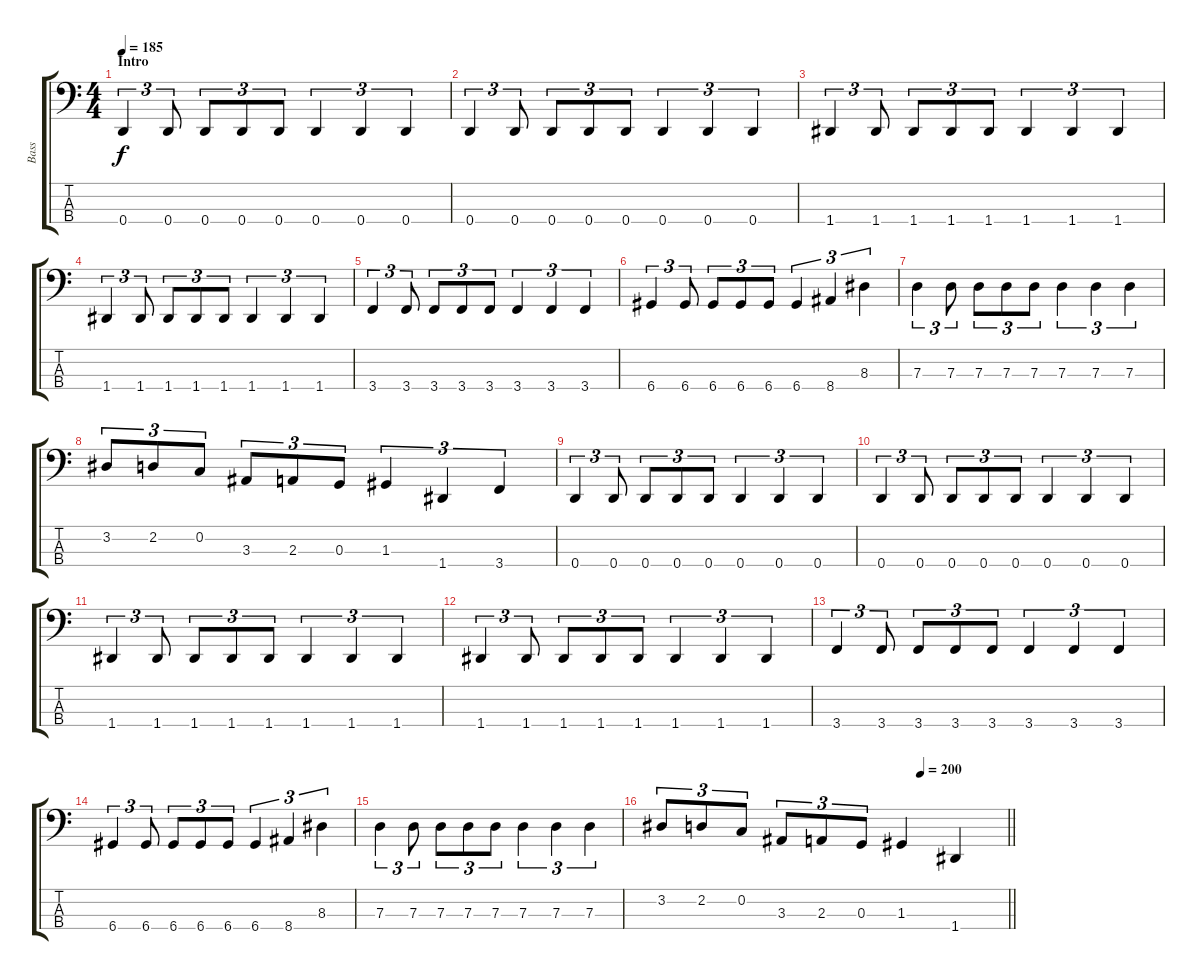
\track ("Bass" "Bass") {instrument electricbasspick}
\staff {score tabs}
\tuning (F2 C2 G1 D1) {hide}
\ts (4 4)
\section ("" "Intro")
\tempo 185
\clef f4
\ks c
0.4.4{tu (3 2) dy f instrument electricbasspick} 0.4.8{tu (3 2)} 0.4.8{tu (3 2)} 0.4.8{tu (3 2)} 0.4.8{tu (3 2)} 0.4.4{tu (3 2)} 0.4.4{tu (3 2)} 0.4.4{tu (3 2)} |
0.4.4{tu (3 2)} 0.4.8{tu (3 2)} 0.4.8{tu (3 2)} 0.4.8{tu (3 2)} 0.4.8{tu (3 2)} 0.4.4{tu (3 2)} 0.4.4{tu (3 2)} 0.4.4{tu (3 2)} |
1.4.4{tu (3 2)} 1.4.8{tu (3 2)} 1.4.8{tu (3 2)} 1.4.8{tu (3 2)} 1.4.8{tu (3 2)} 1.4.4{tu (3 2)} 1.4.4{tu (3 2)} 1.4.4{tu (3 2)} |
1.4.4{tu (3 2)} 1.4.8{tu (3 2)} 1.4.8{tu (3 2)} 1.4.8{tu (3 2)} 1.4.8{tu (3 2)} 1.4.4{tu (3 2)} 1.4.4{tu (3 2)} 1.4.4{tu (3 2)} |
3.4.4{tu (3 2)} 3.4.8{tu (3 2)} 3.4.8{tu (3 2)} 3.4.8{tu (3 2)} 3.4.8{tu (3 2)} 3.4.4{tu (3 2)} 3.4.4{tu (3 2)} 3.4.4{tu (3 2)} |
6.4.4{tu (3 2)} 6.4.8{tu (3 2)} 6.4.8{tu (3 2)} 6.4.8{tu (3 2)} 6.4.8{tu (3 2)} 6.4.4{tu (3 2)} 8.4.4{tu (3 2)} 8.3.4{tu (3 2)} |
7.3.4{tu (3 2)} 7.3.8{tu (3 2)} 7.3.8{tu (3 2)} 7.3.8{tu (3 2)} 7.3.8{tu (3 2)} 7.3.4{tu (3 2)} 7.3.4{tu (3 2)} 7.3.4{tu (3 2)} |
3.2.8{tu (3 2)} 2.2.8{tu (3 2)} 0.2.8{tu (3 2)} 3.3.8{tu (3 2)} 2.3.8{tu (3 2)} 0.3.8{tu (3 2)} 1.3.4{tu (3 2)} 1.4.4{tu (3 2)} 3.4.4{tu (3 2)} |
0.4.4{tu (3 2)} 0.4.8{tu (3 2)} 0.4.8{tu (3 2)} 0.4.8{tu (3 2)} 0.4.8{tu (3 2)} 0.4.4{tu (3 2)} 0.4.4{tu (3 2)} 0.4.4{tu (3 2)} |
0.4.4{tu (3 2)} 0.4.8{tu (3 2)} 0.4.8{tu (3 2)} 0.4.8{tu (3 2)} 0.4.8{tu (3 2)} 0.4.4{tu (3 2)} 0.4.4{tu (3 2)} 0.4.4{tu (3 2)} |
1.4.4{tu (3 2)} 1.4.8{tu (3 2)} 1.4.8{tu (3 2)} 1.4.8{tu (3 2)} 1.4.8{tu (3 2)} 1.4.4{tu (3 2)} 1.4.4{tu (3 2)} 1.4.4{tu (3 2)} |
1.4.4{tu (3 2)} 1.4.8{tu (3 2)} 1.4.8{tu (3 2)} 1.4.8{tu (3 2)} 1.4.8{tu (3 2)} 1.4.4{tu (3 2)} 1.4.4{tu (3 2)} 1.4.4{tu (3 2)} |
3.4.4{tu (3 2)} 3.4.8{tu (3 2)} 3.4.8{tu (3 2)} 3.4.8{tu (3 2)} 3.4.8{tu (3 2)} 3.4.4{tu (3 2)} 3.4.4{tu (3 2)} 3.4.4{tu (3 2)} |
6.4.4{tu (3 2)} 6.4.8{tu (3 2)} 6.4.8{tu (3 2)} 6.4.8{tu (3 2)} 6.4.8{tu (3 2)} 6.4.4{tu (3 2)} 8.4.4{tu (3 2)} 8.3.4{tu (3 2)} |
7.3.4{tu (3 2)} 7.3.8{tu (3 2)} 7.3.8{tu (3 2)} 7.3.8{tu (3 2)} 7.3.8{tu (3 2)} 7.3.4{tu (3 2)} 7.3.4{tu (3 2)} 7.3.4{tu (3 2)} |
\tempo (200 0.75)
\barLineRight lightlight
3.2.8{tu (3 2)} 2.2.8{tu (3 2)} 0.2.8{tu (3 2)} 3.3.8{tu (3 2)} 2.3.8{tu (3 2)} 0.3.8{tu (3 2)} 1.3.4 1.4.4
